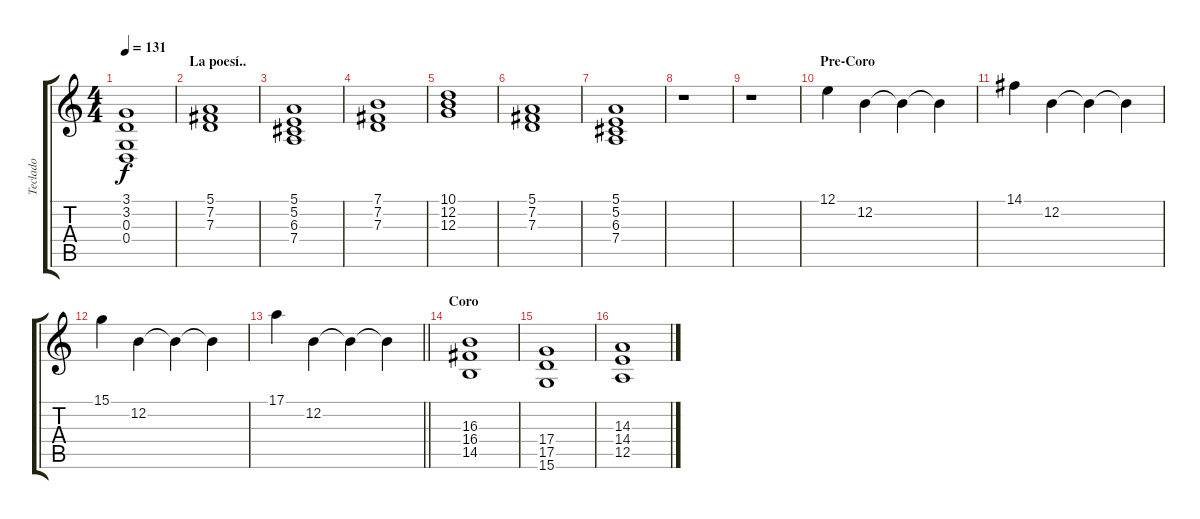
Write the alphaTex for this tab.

\track ("Teclado" "Teclado") {instrument choiraahs}
\staff {score tabs}
\tuning (E4 B3 G3 D3 A2 E2) {hide}
\ts (4 4)
\tempo 131
\clef g2
\ks c
(3.1 3.2 0.3 0.4).1{dy f} |
\section ("" "La poesí..")
(5.1 7.2 7.3).1 |
(5.1 5.2 6.3 7.4).1 |
(7.1 7.2 7.3).1 |
(10.1 12.2 12.3).1 |
(5.1 7.2 7.3).1 |
(5.1 5.2 6.3 7.4).1 |
r.1{volume 5 instrument pad7halo} |
r.1 |
\section ("" "Pre-Coro")
12.1.4{volume 8 instrument stringensemble1} 12.2.4 12.2{t}.4 12.2{t}.4 |
14.1.4 12.2.4 12.2{t}.4 12.2{t}.4 |
15.1.4 12.2.4 12.2{t}.4 12.2{t}.4 |
\barLineRight lightlight
17.1.4 12.2.4 12.2{t}.4 12.2{t}.4 |
\section ("" "Coro")
(16.3 16.4 14.5).1 |
(17.4 17.5 15.6).1 |
(14.3 14.4 12.5).1
